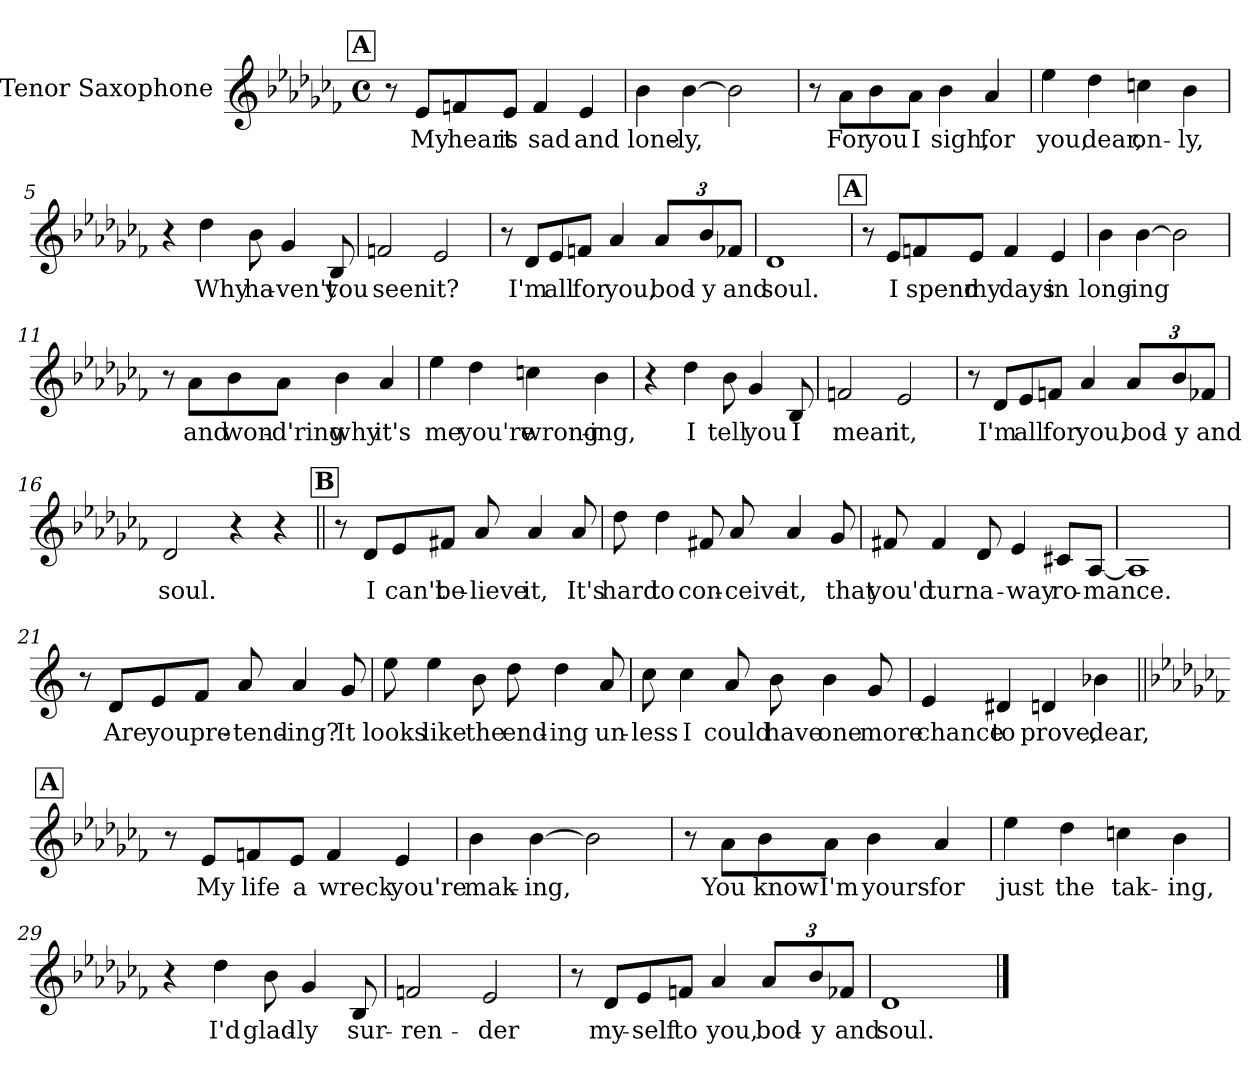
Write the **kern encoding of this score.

**kern	**text
*part1	*part1
*staff1	*staff1
*I"Tenor Saxophone	*
*I'T. Sax.	*
*clefG2	*
*ITrd8c14	*
*k[b-e-a-d-g-c-f-]	*
*M4/4	*
*met(c)	*
!!LO:REH:place=s1:a:fs=14:t=A
=1	=1
8r	.
8E-/L	My
8Fn/	heart
8E-/J	is
4F/	sad
4E-/	and
=2	=2
4B-\	lone-
[4B-\	-ly,
2B-\]	.
=3	=3
8r	.
8A-\L	For
8B-\	you
8A-\J	I
4B-\	sigh,
4A-/	for
=4	=4
4e-\	you,
4d-\	dear,
4cn\	on-
4B-\	-ly,
!!LO:LB:g=z
=5	=5
4r	.
4d-\	Why
8B-\	ha-
4G-/	-ven't
8BB-/	you
=6	=6
2Fn/	seen
2E-/	it?
=7	=7
8r	.
8D-/L	I'm
8E-/	all
8Fn/J	for
4A-/	you,
*Xbrackettup	*
12A-/L	bod-
12B-/	-y
12F-X/J	and
=8	=8
1D-	soul.
!!LO:LB:g=z
!!LO:REH:place=s1:a:B:fs=14:t=A
=9	=9
8r	.
8E-/L	I
8Fn/	spend
8E-/J	my
4F/	days
4E-/	in
=10	=10
4B-\	long-
[4B-\	-ing
2B-\]	.
=11	=11
8r	.
8A-\L	and
8B-\	won-
8A-\J	-d'ring
4B-\	why
4A-/	it's
=12	=12
4e-\	me
4d-\	you're
4cn\	wrong-
4B-\	-ing,
!!LO:LB:g=z
=13	=13
4r	.
4d-\	I
8B-\	tell
4G-/	you
8BB-/	I
=14	=14
2Fn/	mean
2E-/	it,
=15	=15
8r	.
8D-/L	I'm
8E-/	all
8Fn/J	for
4A-/	you,
12A-/L	bod-
12B-/	-y
12F-X/J	and
=16	=16
2D-/	soul.
4r	.
4r	.
!!LO:LB:g=z
!!LO:REH:place=s1:a:fs=14:t=B
=17||	=17||
*k[]	*
8r	.
8D/L	I
8E/	can't
8F#X/J	be-
8A/	-lieve
4A/	it,
8A/	It's
=18	=18
8d\	hard
4d\	to
8F#X/	con-
8A/	-ceive
4A/	it,
8G/	that
=19	=19
8F#X/	you'd
4F#/	turn
8D/	a-
4E/	-way
8C#X/L	ro-
[8AA/J	-mance.
=20	=20
1AA]	.
!!LO:LB:g=z
=21	=21
8r	.
8D/L	Are
8E/	you
8F/J	pre-
8A/	-tend-
4A/	-ing?
8G/	It
=22	=22
8e\	looks
4e\	like
8B\	the
8d\	end-
4d\	-ing
8A/	un-
!!LO:LB:g=z
=23	=23
8c\	-less
4c\	I
8A/	could
8B\	have
4B\	one
8G/	more
=24	=24
4E/	chance
4D#X/	to
4Dn/	prove,
4B-X\	dear,
!!LO:LB:g=z
!!LO:REH:place=s1:a:fs=14:t=A
=25||	=25||
*k[b-e-a-d-g-c-f-]	*
8r	.
8E-/L	My
8Fn/	life
8E-/J	a
4F/	wreck
4E-/	you're
=26	=26
4B-\	mak-
[4B-\	-ing,
2B-\]	.
=27	=27
8r	.
8A-\L	You
8B-\	know
8A-\J	I'm
4B-\	yours
4A-/	for
=28	=28
4e-\	just
4d-\	the
4cn\	tak-
4B-\	-ing,
!!LO:LB:g=z
=29	=29
4r	.
4d-\	I'd
8B-\	glad-
4G-/	-ly
8BB-/	sur-
=30	=30
2Fn/	-ren-
2E-/	-der
=31	=31
8r	.
8D-/L	my-
8E-/	-self
8Fn/J	to
4A-/	you,
12A-/L	bod-
12B-/	-y
12F-X/J	and
=32	=32
1D-	soul.
==	==
*-	*-
